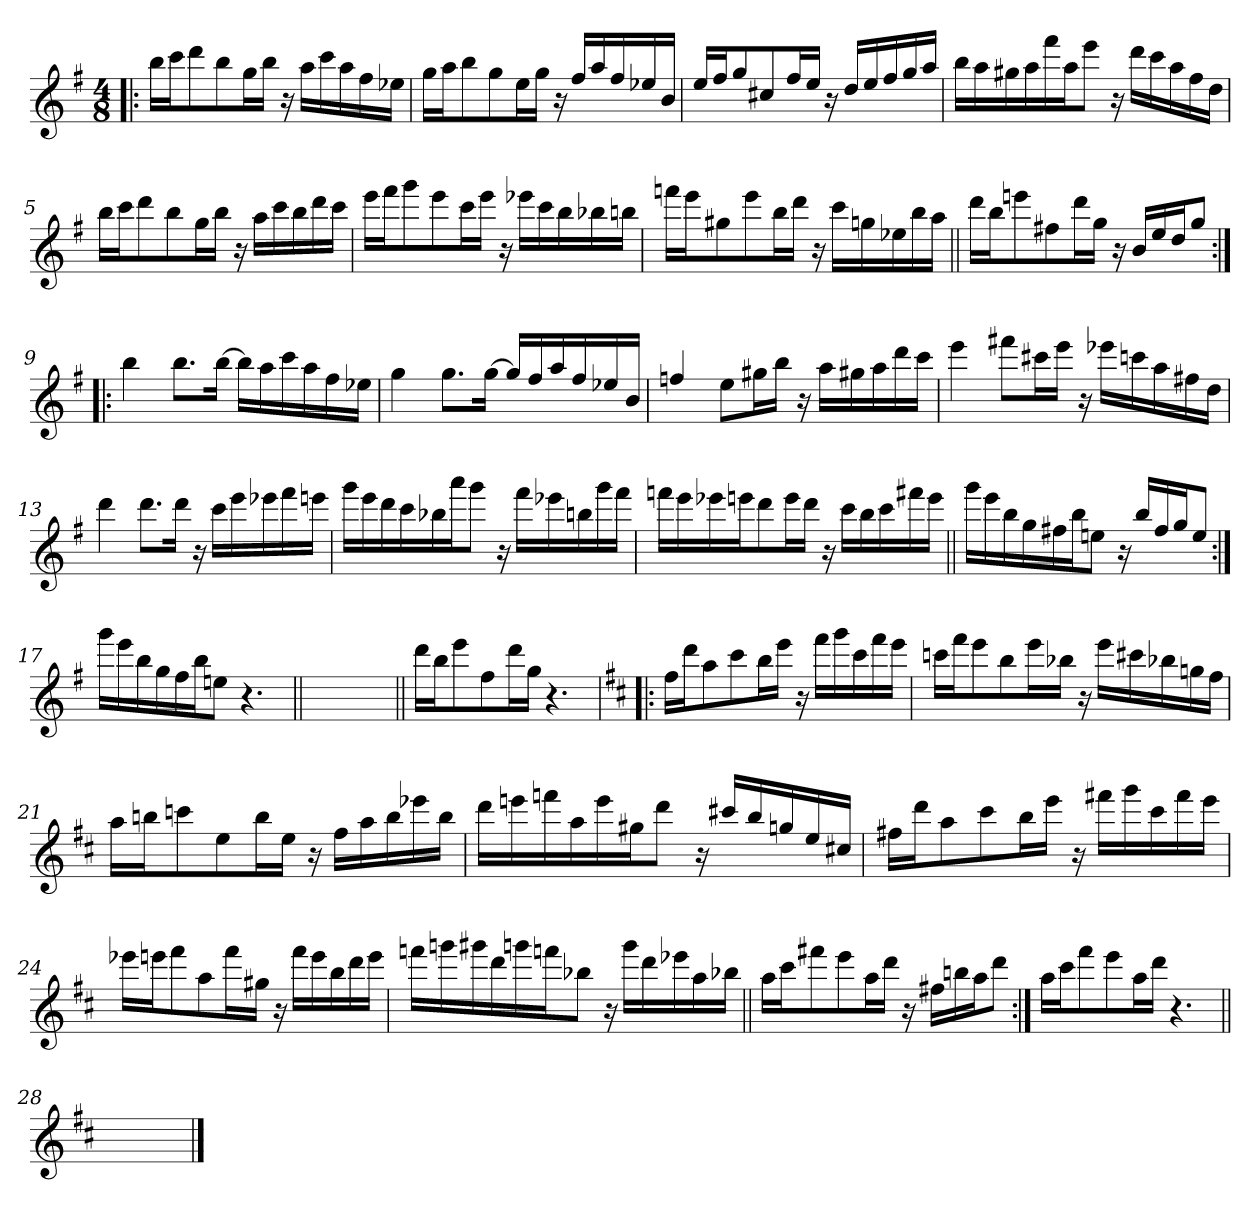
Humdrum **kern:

**kern
*part1
*staff1
*clefG2
*k[f#]
*G:
*M4/8+3/8
=1!|:
16bb\LL
16ccc\J
8ddd\
8bb\
16gg\L
16bb\JJ
16r
16aa\LL
16ccc\
16aa\
16ff#\
16ee-X\JJ
=2
16gg\LL
16aa\J
8bb\
8gg\
16ee\L
16gg\JJ
16r
16ff#/LL
16aa/
16ff#/
16ee-X/
16b/JJ
=3
16ee/LL
16ff#/J
8gg/
8cc#X/
16ff#/L
16ee/JJ
16r
16dd/LL
16ee/
16ff#/
16gg/
16aa/JJ
!!LO:LB:g=z
=4
16bb\LL
16aa\
16gg#X\
16aa\
16fff#\
16aa\J
8eee\J
16r
16ddd\LL
16ccc\
16aa\
16ff#\
16dd\JJ
=5
16bb\LL
16ccc\J
8ddd\
8bb\
16gg\L
16bb\JJ
16r
16aa\LL
16ccc\
16bb\
16ddd\
16ccc\JJ
=6
16eee\LL
16fff#\J
8ggg\
8eee\
16ccc\L
16eee\JJ
16r
16eee-X\LL
16ccc\
16bb\
16bb-X\
16bbn\JJ
!!LO:LB:g=z
=7
16fffn\LL
16eee\J
8gg#X\
8eee\
16bb\L
16ddd\JJ
16r
16ccc\LL
16ggn\
16ee-X\
16bb\
16aa\JJ
=8||
16ddd\LL
16bb\J
8eeen\
8ff#X\
16ddd\L
16gg\JJ
16r
16b/LL
16ee/
16dd/J
8gg/J
=9:|!|:
4bb\
8.bb\L
[16bb\Jk
16bb\LL]
16aa\
16ccc\
16aa\
16ff#\
16ee-X\JJ
!!LO:LB:g=z
=10
4gg\
8.gg\L
[16gg\Jk
16gg/LL]
16ff#/
16aa/
16ff#/
16ee-X/
16b/JJ
=11
4ffn/
8ee\L
16gg#X\L
16bb\JJ
16r
16aa\LL
16gg#X\
16aa\
16ddd\
16ccc\JJ
=12
4eee\
8fff#X\L
16ccc#X\L
16eee\JJ
16r
16eee-X\LL
16cccn\
16aa\
16ff#X\
16dd\JJ
!!LO:LB:g=z
=13
4ddd\
8.ddd\L
16ddd\Jk
16r
16ccc\LL
16eee\
16eee-X\
16fff#\
16eeen\JJ
=14
16ggg\LL
16eee\
16ddd\
16ccc\
16bb-X\
16aaa\J
8ggg\J
16r
16fff#\LL
16eee-X\
16bbn\
16ggg\
16fff#\JJ
=15
16fffn\LL
16eee\
16eee-X\
16eeen\J
8ddd\
16eee\L
16ddd\JJ
16r
16ccc\LL
16bb\
16ccc\
16fff#X\
16eee\JJ
!!LO:LB:g=z
=16||
16ggg\LL
16eee\
16bb\
16gg\
16ff#X\
16bb\J
8een\J
16r
16bb/LL
16ff#/
16gg/J
8ee/J
=17:|!
16ggg\LL
16eee\
16bb\
16gg\
16ff#\
16bb\J
8een\J
4.r
=17X171||
2..ryy
=18||
16ddd\LL
16bb\J
8eee\
8ff#\
16ddd\L
16gg\JJ
4.r
!!LO:LB:g=z
=19!|:
*k[f#c#]
*D:
16ff#\LL
16ddd\J
8aa\
8ccc#\
16bb\L
16eee\JJ
16r
16fff#\LL
16ggg\
16ccc#\
16fff#\
16eee\JJ
=20
16cccn\LL
16fff#\J
8eee\
8bb\
16eee\L
16bb-X\JJ
16r
16eee\LL
16ccc#X\
16bb-X\
16ggn\
16ff#\JJ
=21
16aa\LL
16bbn\J
8cccn\
8ee\
16bb\L
16ee\JJ
16r
16ff#\LL
16aa\
16bb\
16eee-X\
16bb\JJ
!!LO:LB:g=z
=22
16ddd\LL
16eeen\
16fffn\
16aa\
16eee\
16gg#X\J
8ddd\J
16r
16ccc#X/LL
16bb/
16ggn/
16ee/
16cc#X/JJ
=23
16ff#X\LL
16ddd\J
8aa\
8ccc#\
16bb\L
16eee\JJ
16r
16fff#X\LL
16ggg\
16ccc#\
16fff#\
16eee\JJ
=24
16eee-X\LL
16eeen\J
8fff#\
8aa\
16fff#\L
16gg#X\JJ
16r
16fff#\LL
16eee\
16bb\
16ddd\
16eee\JJ
!!LO:LB:g=z
=25
16fffn\LL
16gggn\
16ggg#X\
16ddd\
16gggn\
16fffn\J
8bb-X\J
16r
16ggg\LL
16ddd\
16eee-X\
16aa\
16bb-X\JJ
=26||
16aa\LL
16ccc#\J
8fff#X\
8eee\
16aa\L
16ddd\JJ
16r
16ff#X\LL
16bbn\
16aa\J
8ddd\J
=27:|!
16aa\LL
16ccc#\J
8fff#\
8eee\
16aa\L
16ddd\JJ
4.r
=28||
2..ryy
==
*-
